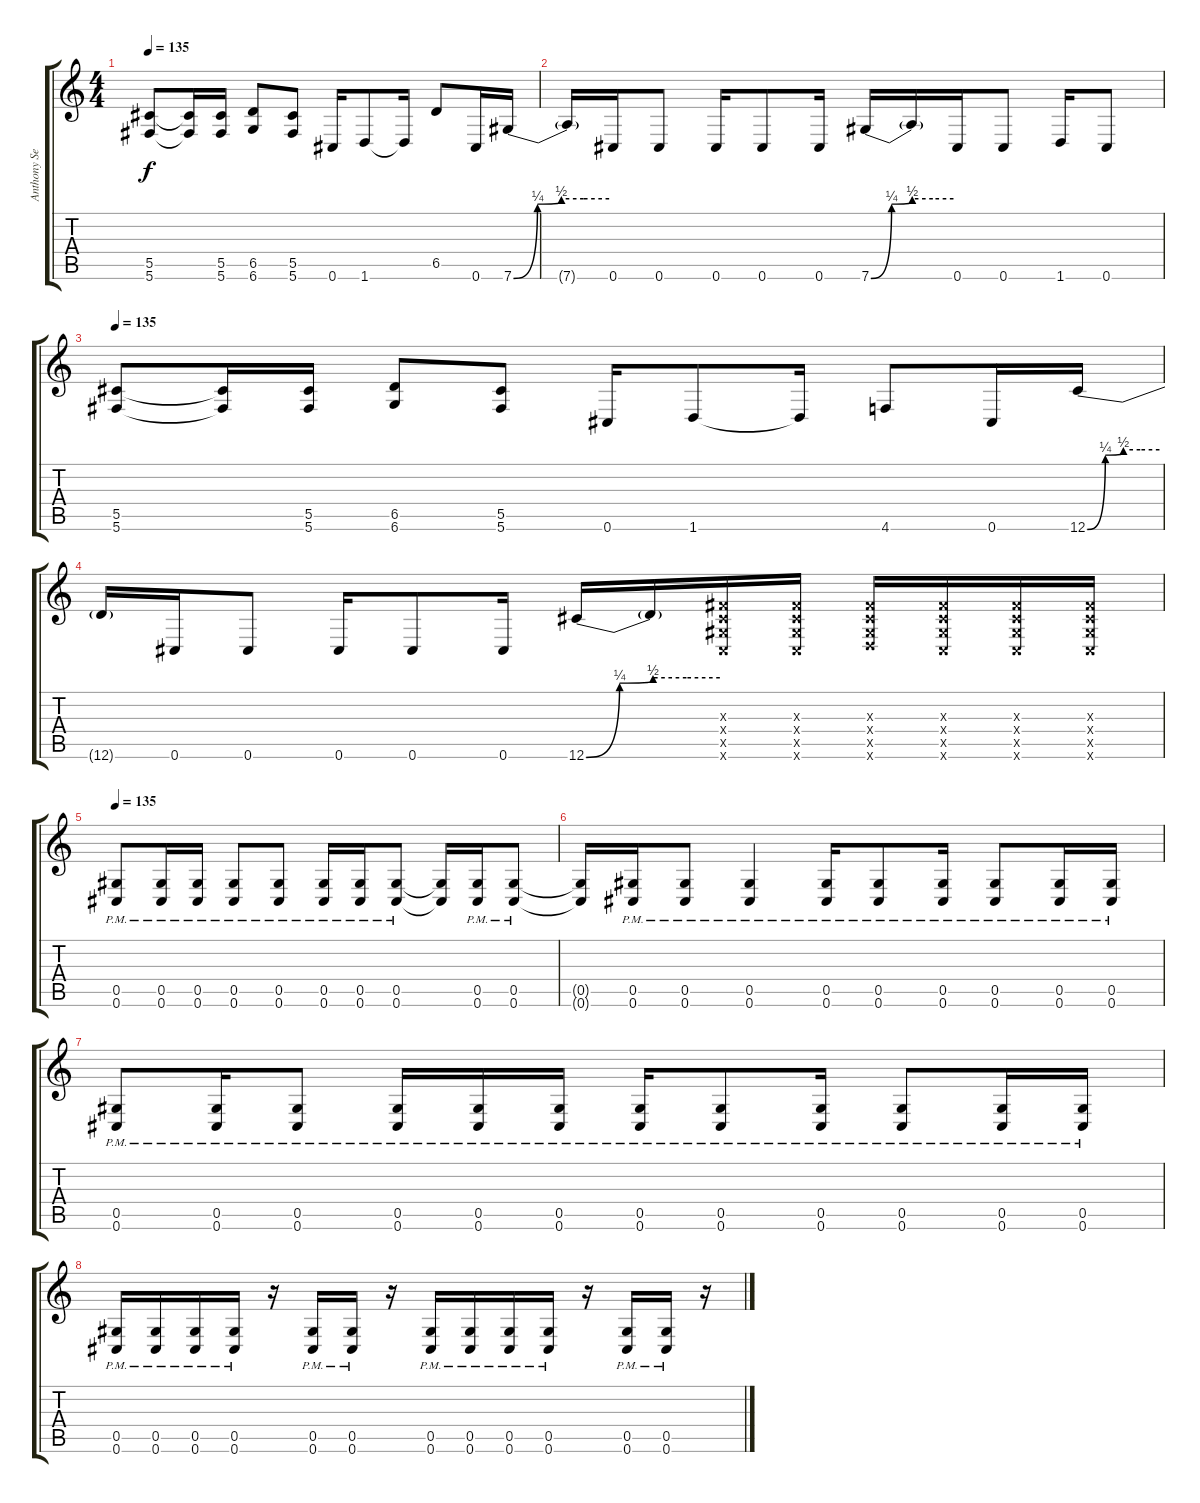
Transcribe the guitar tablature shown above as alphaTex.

\track ("Anthony Sepe" "Anthony Se") {instrument distortionguitar}
\staff {score tabs}
\tuning (Eb4 Bb3 Gb3 Db3 Ab2 Db2) {hide}
\ts (4 4)
\tempo 135
\clef g2
\ks c
(5.5 5.6).8{dy f} (5.5{t} 5.6{t}).16 (5.5 5.6).16 (6.5 6.6).8 (5.5 5.6).8 0.6.16 1.6.8 1.6{t}.16 6.5.8 0.6.16 7.6{be (custom 0 0 15 1 30 2 44 2 60 2)}.16 |
7.6{t}.16 0.6.16 0.6.8 0.6.16 0.6.8 0.6.16 7.6{be (custom 0 0 15 1 30 2 45 2 60 2)}.16 7.6{t}.16 0.6.16 0.6.8 1.6.16 0.6.8 |
\tempo 135
(5.5 5.6).8 (5.5{t} 5.6{t}).16 (5.5 5.6).16 (6.5 6.6).8 (5.5 5.6).8 0.6.16 1.6.8 1.6{t}.16 4.6.8 0.6.16 12.6{be (custom 0 0 15 1 30 2 44 2 60 2)}.16 |
12.6{t}.16 0.6.16 0.6.8 0.6.16 0.6.8 0.6.16 12.6{be (custom 0 0 15 1 30 2 45 2 60 2)}.16 12.6{t}.16 (0.3{x} 0.4{x} 0.5{x} 0.6{x}).16 (0.3{x} 0.4{x} 0.5{x} 0.6{x}).16 (0.3{x} 0.4{x} 0.5{x} 1.6{x}).16 (0.3{x} 0.4{x} 0.5{x} 0.6{x}).16 (0.3{x} 0.4{x} 0.5{x} 0.6{x}).16 (0.3{x} 0.4{x} 0.5{x} 0.6{x}).16 |
\tempo 135
(0.5{pm} 0.6{pm}).8 (0.5{pm} 0.6{pm}).16 (0.5{pm} 0.6{pm}).16 (0.5{pm} 0.6{pm}).8 (0.5{pm} 0.6{pm}).8 (0.5{pm} 0.6{pm}).16 (0.5{pm} 0.6{pm}).16 (0.5{pm} 0.6{pm}).8 (0.5{t} 0.6{t}).16 (0.5{pm} 0.6{pm}).16 (0.5{pm} 0.6{pm}).8 |
(0.5{t} 0.6{t}).16 (0.5{pm} 0.6{pm}).16 (0.5{pm} 0.6{pm}).8 (0.5{pm} 0.6{pm}).4 (0.5{pm} 0.6{pm}).16 (0.5{pm} 0.6{pm}).8 (0.5{pm} 0.6{pm}).16 (0.5{pm} 0.6{pm}).8 (0.5{pm} 0.6{pm}).16 (0.5{pm} 0.6{pm}).16 |
(0.5{pm} 0.6{pm}).8 (0.5{pm} 0.6{pm}).16 (0.5{pm} 0.6{pm}).8 (0.5{pm} 0.6{pm}).16 (0.5{pm} 0.6{pm}).16 (0.5{pm} 0.6{pm}).16 (0.5{pm} 0.6{pm}).16 (0.5{pm} 0.6{pm}).8 (0.5{pm} 0.6{pm}).16 (0.5{pm} 0.6{pm}).8 (0.5{pm} 0.6{pm}).16 (0.5{pm} 0.6{pm}).16 |
(0.5{pm} 0.6{pm}).16 (0.5{pm} 0.6{pm}).16 (0.5{pm} 0.6{pm}).16 (0.5{pm} 0.6{pm}).16 r.16 (0.5{pm} 0.6{pm}).16 (0.5{pm} 0.6{pm}).16 r.16 (0.5{pm} 0.6{pm}).16 (0.5{pm} 0.6{pm}).16 (0.5{pm} 0.6{pm}).16 (0.5{pm} 0.6{pm}).16 r.16 (0.5{pm} 0.6{pm}).16 (0.5{pm} 0.6{pm}).16 r.16
